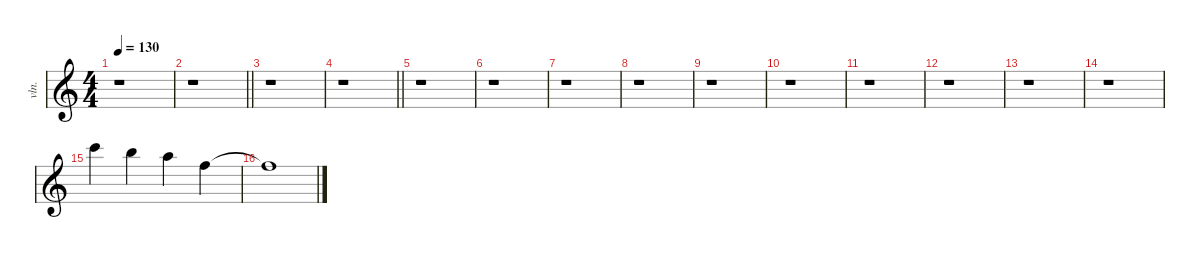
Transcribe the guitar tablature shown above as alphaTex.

\defaultSystemsLayout 4
\hideDynamics
\bracketExtendMode nobrackets
\otherSystemsTrackNameOrientation horizontal
\track ("Strings 2" "vln.") {defaultSystemsLayout 16 instrument stringensemble1}
\staff {score}
\tuning (E4 B3 G3 D3 A2 E2)
\ts (4 4)
\tempo 130
\clef g2
\ks c
r.1{dy f beam Down} |
\barLineRight lightlight
r.1{beam Down} |
r.1{beam Down} |
\barLineRight lightlight
r.1{beam Down} |
r.1{beam Down} |
r.1{beam Down} |
r.1{beam Down} |
r.1{beam Down} |
r.1{beam Down} |
r.1{beam Down} |
r.1{beam Down} |
r.1{beam Down} |
r.1{beam Down} |
r.1{beam Down} |
20.1.4{beam Down} 19.1.4{beam Down} 17.1.4{beam Down} 13.1.4{beam Down} |
13.1{t}.1{beam Down}
